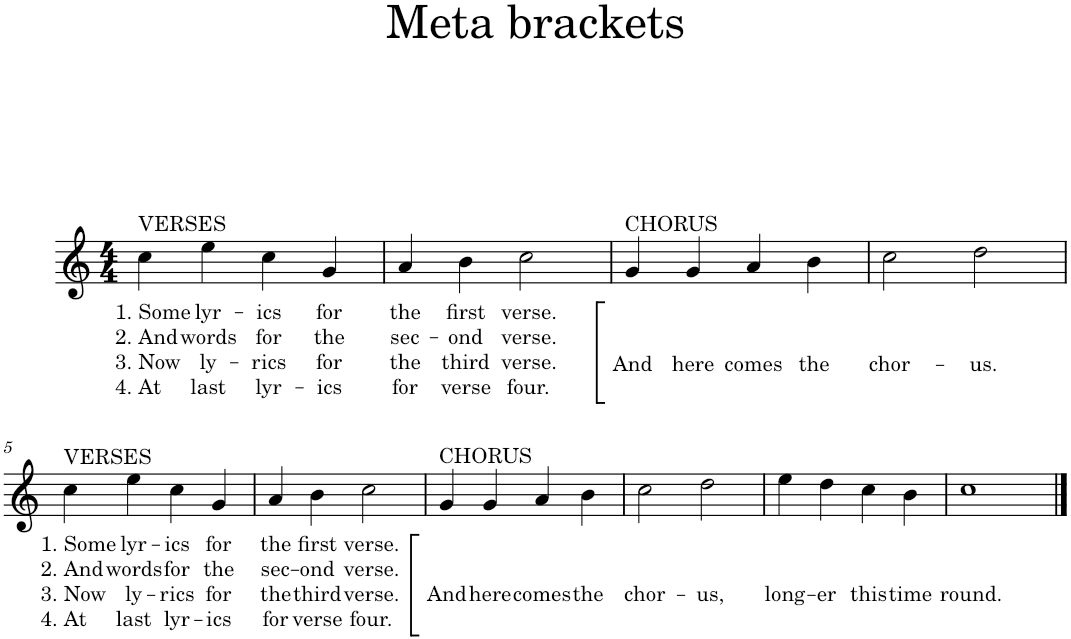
**kern	**text	**text	**text	**text
*part1	*part1	*part1	*part1	*part1
*staff1	*staff1	*staff1	*staff1	*staff1
*I"Voice	*	*	*	*
*I'Vo.	*	*	*	*
*clefG2	*	*	*	*
*k[]	*	*	*	*
*M4/4	*	*	*	*
=1	=1	=1	=1	=1
!LO:TX:a:t=VERSES	!	!	!	!
!	!LO:LY:b	!LO:LY:b	!LO:LY:b	!LO:LY:b
4cc\	1. Some	2. And	3. Now	4. At
!	!LO:LY:b	!LO:LY:b	!LO:LY:b	!LO:LY:b
4ee\	lyr-	words	ly-	last
!	!LO:LY:b	!LO:LY:b	!LO:LY:b	!LO:LY:b
4cc\	-ics	for	-rics	lyr-
!	!LO:LY:b	!LO:LY:b	!LO:LY:b	!LO:LY:b
4g/	for	the	for	-ics
=2	=2	=2	=2	=2
!	!LO:LY:b	!LO:LY:b	!LO:LY:b	!LO:LY:b
4a/	the	sec-	the	for
!	!LO:LY:b	!LO:LY:b	!LO:LY:b	!LO:LY:b
4b\	first	-ond	third	verse
!	!LO:LY:b	!LO:LY:b	!LO:LY:b	!LO:LY:b
2cc\	verse.	verse.	verse.	four.
=3	=3	=3	=3	=3
!LO:TX:a:t=CHORUS	!	!	!	!
!	!	!	!LO:LY:b	!
4g::/	.	.	And	.
!	!	!	!LO:LY:b	!
4g/	.	.	here	.
!	!	!	!LO:LY:b	!
4a/	.	.	comes	.
!	!	!	!LO:LY:b	!
4b\	.	.	the	.
=4	=4	=4	=4	=4
!	!	!	!LO:LY:b	!
2cc\	.	.	chor-	.
!	!	!	!LO:LY:b	!
2dd\	.	.	-us.	.
!!LO:LB:g=z
=5	=5	=5	=5	=5
!LO:TX:a:t=VERSES	!	!	!	!
!	!LO:LY:b	!LO:LY:b	!LO:LY:b	!LO:LY:b
4cc\	1. Some	2. And	3. Now	4. At
!	!LO:LY:b	!LO:LY:b	!LO:LY:b	!LO:LY:b
4ee\	lyr-	words	ly-	last
!	!LO:LY:b	!LO:LY:b	!LO:LY:b	!LO:LY:b
4cc\	-ics	for	-rics	lyr-
!	!LO:LY:b	!LO:LY:b	!LO:LY:b	!LO:LY:b
4g/	for	the	for	-ics
=6	=6	=6	=6	=6
!	!LO:LY:b	!LO:LY:b	!LO:LY:b	!LO:LY:b
4a/	the	sec-	the	for
!	!LO:LY:b	!LO:LY:b	!LO:LY:b	!LO:LY:b
4b\	first	-ond	third	verse
!	!LO:LY:b	!LO:LY:b	!LO:LY:b	!LO:LY:b
2cc\	verse.	verse.	verse.	four.
=7	=7	=7	=7	=7
!LO:TX:a:t=CHORUS	!	!	!	!
!	!	!	!LO:LY:b	!
4g::/	.	.	And	.
!	!	!	!LO:LY:b	!
4g/	.	.	here	.
!	!	!	!LO:LY:b	!
4a/	.	.	comes	.
!	!	!	!LO:LY:b	!
4b\	.	.	the	.
=8	=8	=8	=8	=8
!	!	!	!LO:LY:b	!
2cc\	.	.	chor-	.
!	!	!	!LO:LY:b	!
2dd\	.	.	-us,	.
=9	=9	=9	=9	=9
!	!	!	!LO:LY:b	!
4ee\	.	.	long-	.
!	!	!	!LO:LY:b	!
4dd\	.	.	-er	.
!	!	!	!LO:LY:b	!
4cc\	.	.	this	.
!	!	!	!LO:LY:b	!
4b\	.	.	time	.
=10	=10	=10	=10	=10
!	!	!	!LO:LY:b	!
1cc	.	.	round.	.
==	==	==	==	==
*-	*-	*-	*-	*-
